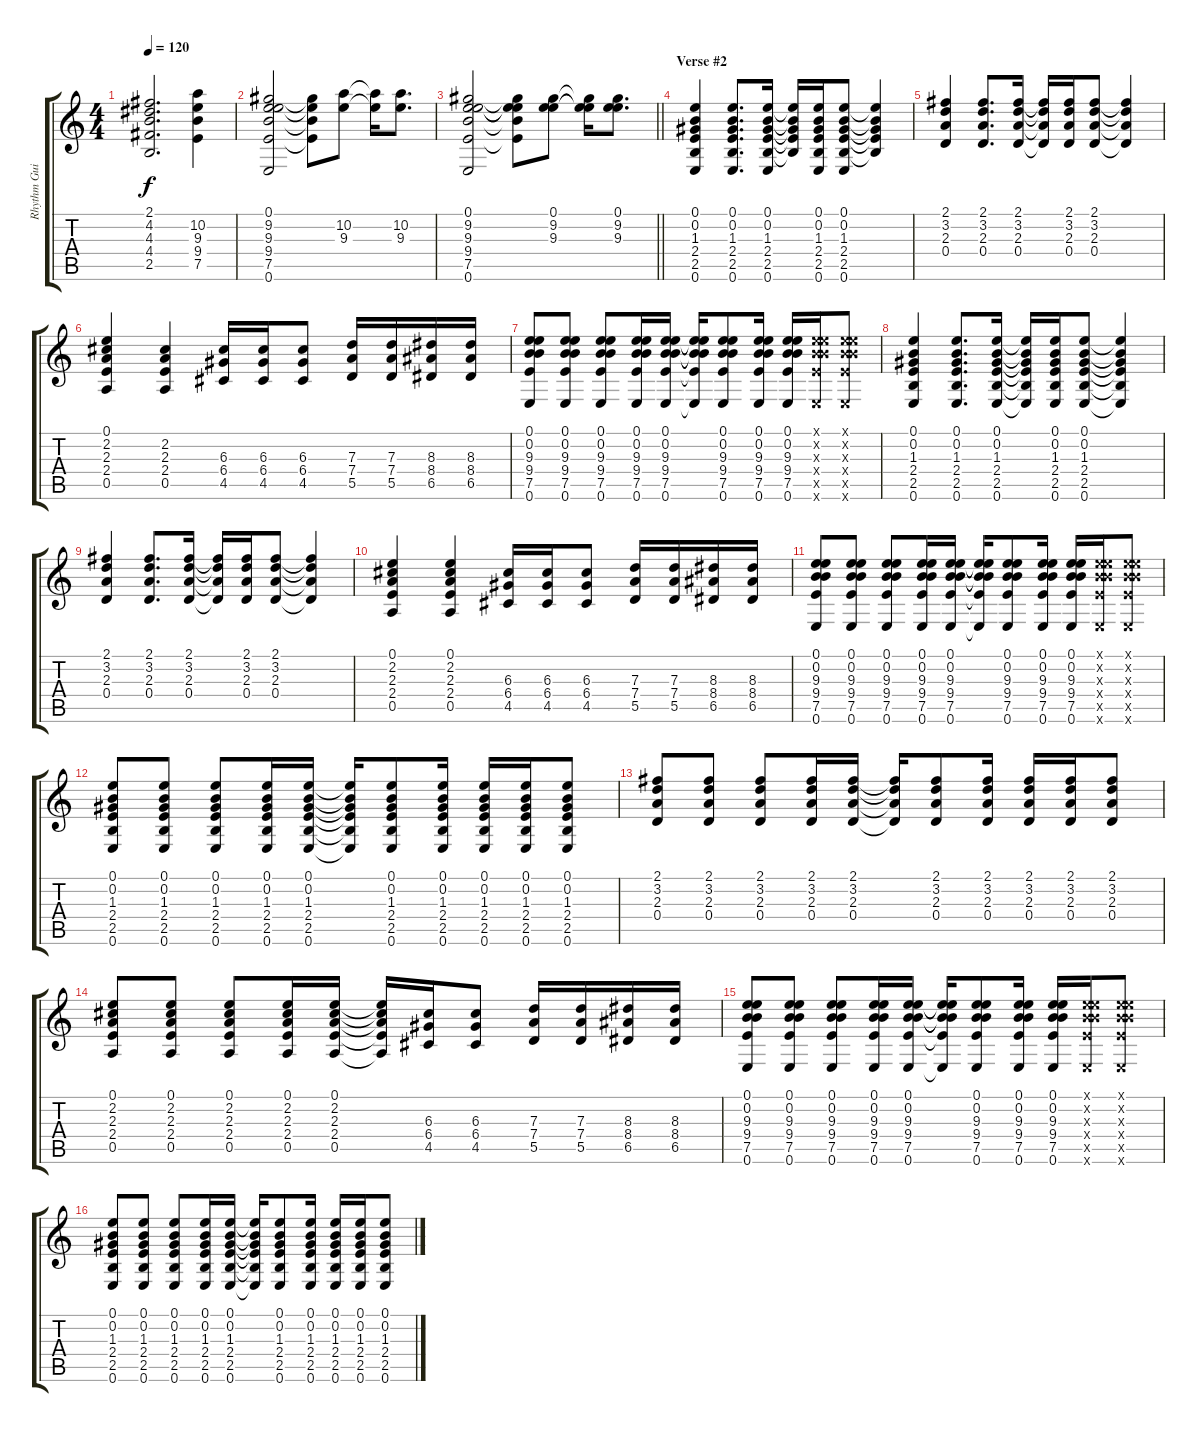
\track ("Rhythm Guitar" "Rhythm Gui") {instrument acousticguitarsteel}
\staff {score tabs}
\tuning (E4 B3 G3 D3 A2 E2) {hide}
\ts (4 4)
\tempo 120
\clef g2
\ks c
(2.1 4.2 4.3 4.4 2.5).2{d dy f} (10.2 9.3 9.4 7.5).4 |
(0.1 9.2 9.3 9.4 7.5 0.6).2 (9.2{t} 9.3{t} 9.4{t} 7.5{t}).8 (10.2 9.3).8 (10.2{t} 9.3{t}).16 (10.2 9.3).8{d} |
\barLineRight lightlight
(0.1 9.2 9.3 9.4 7.5 0.6).2 (0.1{t} 9.2{t} 9.3{t} 9.4{t} 7.5{t}).8 (0.1 9.2 9.3).8 (0.1{t} 9.2{t} 9.3{t}).16 (0.1 9.2 9.3).8{d} |
\section ("" "Verse #2")
(0.1 0.2 1.3 2.4 2.5 0.6).4 (0.1 0.2 1.3 2.4 2.5 0.6).8{d} (0.1 0.2 1.3 2.4 2.5 0.6).16 (0.1{t} 0.2{t} 1.3{t} 2.4{t} 2.5{t}).16 (0.1 0.2 1.3 2.4 2.5 0.6).16 (0.1 0.2 1.3 2.4 2.5 0.6).8 (0.1{t} 0.2{t} 1.3{t} 2.4{t} 2.5{t}).4 |
(2.1 3.2 2.3 0.4).4 (2.1 3.2 2.3 0.4).8{d} (2.1 3.2 2.3 0.4).16 (2.1{t} 3.2{t} 2.3{t} 0.4{t}).16 (2.1 3.2 2.3 0.4).16 (2.1 3.2 2.3 0.4).8 (2.1{t} 3.2{t} 2.3{t} 0.4{t}).4 |
(0.1 2.2 2.3 2.4 0.5).4 (2.2 2.3 2.4 0.5).4 (6.3 6.4 4.5).16 (6.3 6.4 4.5).16 (6.3 6.4 4.5).8 (7.3 7.4 5.5).16 (7.3 7.4 5.5).16 (8.3 8.4 6.5).16 (8.3 8.4 6.5).16 |
(0.1 0.2 9.3 9.4 7.5 0.6).8 (0.1 0.2 9.3 9.4 7.5 0.6).8 (0.1 0.2 9.3 9.4 7.5 0.6).8 (0.1 0.2 9.3 9.4 7.5 0.6).16 (0.1 0.2 9.3 9.4 7.5 0.6).16 (0.1{t} 0.2{t} 9.3{t} 9.4{t} 7.5{t} 0.6{t}).16 (0.1 0.2 9.3 9.4 7.5 0.6).8 (0.1 0.2 9.3 9.4 7.5 0.6).16 (0.1 0.2 9.3 9.4 7.5 0.6).16 (0.1{x} 0.2{x} 9.3{x} 9.4{x} 7.5{x} 0.6{x}).16 (0.1{x} 0.2{x} 9.3{x} 9.4{x} 7.5{x} 0.6{x}).8 |
(0.1 0.2 1.3 2.4 2.5 0.6).4 (0.1 0.2 1.3 2.4 2.5 0.6).8{d} (0.1 0.2 1.3 2.4 2.5 0.6).16 (0.1{t} 0.2{t} 1.3{t} 2.4{t} 2.5{t} 0.6{t}).16 (0.1 0.2 1.3 2.4 2.5 0.6).16 (0.1 0.2 1.3 2.4 2.5 0.6).8 (0.1{t} 0.2{t} 1.3{t} 2.4{t} 2.5{t} 0.6{t}).4 |
(2.1 3.2 2.3 0.4).4 (2.1 3.2 2.3 0.4).8{d} (2.1 3.2 2.3 0.4).16 (2.1{t} 3.2{t} 2.3{t} 0.4{t}).16 (2.1 3.2 2.3 0.4).16 (2.1 3.2 2.3 0.4).8 (2.1{t} 3.2{t} 2.3{t} 0.4{t}).4 |
(0.1 2.2 2.3 2.4 0.5).4 (0.1 2.2 2.3 2.4 0.5).4 (6.3 6.4 4.5).16 (6.3 6.4 4.5).16 (6.3 6.4 4.5).8 (7.3 7.4 5.5).16 (7.3 7.4 5.5).16 (8.3 8.4 6.5).16 (8.3 8.4 6.5).16 |
(0.1 0.2 9.3 9.4 7.5 0.6).8 (0.1 0.2 9.3 9.4 7.5 0.6).8 (0.1 0.2 9.3 9.4 7.5 0.6).8 (0.1 0.2 9.3 9.4 7.5 0.6).16 (0.1 0.2 9.3 9.4 7.5 0.6).16 (0.1{t} 0.2{t} 9.3{t} 9.4{t} 7.5{t} 0.6{t}).16 (0.1 0.2 9.3 9.4 7.5 0.6).8 (0.1 0.2 9.3 9.4 7.5 0.6).16 (0.1 0.2 9.3 9.4 7.5 0.6).16 (0.1{x} 0.2{x} 9.3{x} 9.4{x} 7.5{x} 0.6{x}).16 (0.1{x} 0.2{x} 9.3{x} 9.4{x} 7.5{x} 0.6{x}).8 |
(0.1 0.2 1.3 2.4 2.5 0.6).8 (0.1 0.2 1.3 2.4 2.5 0.6).8 (0.1 0.2 1.3 2.4 2.5 0.6).8 (0.1 0.2 1.3 2.4 2.5 0.6).16 (0.1 0.2 1.3 2.4 2.5 0.6).16 (0.1{t} 0.2{t} 1.3{t} 2.4{t} 2.5{t} 0.6{t}).16 (0.1 0.2 1.3 2.4 2.5 0.6).8 (0.1 0.2 1.3 2.4 2.5 0.6).16 (0.1 0.2 1.3 2.4 2.5 0.6).16 (0.1 0.2 1.3 2.4 2.5 0.6).16 (0.1 0.2 1.3 2.4 2.5 0.6).8 |
(2.1 3.2 2.3 0.4).8 (2.1 3.2 2.3 0.4).8 (2.1 3.2 2.3 0.4).8 (2.1 3.2 2.3 0.4).16 (2.1 3.2 2.3 0.4).16 (2.1{t} 3.2{t} 2.3{t} 0.4{t}).16 (2.1 3.2 2.3 0.4).8 (2.1 3.2 2.3 0.4).16 (2.1 3.2 2.3 0.4).16 (2.1 3.2 2.3 0.4).16 (2.1 3.2 2.3 0.4).8 |
(0.1 2.2 2.3 2.4 0.5).8 (0.1 2.2 2.3 2.4 0.5).8 (0.1 2.2 2.3 2.4 0.5).8 (0.1 2.2 2.3 2.4 0.5).16 (0.1 2.2 2.3 2.4 0.5).16 (0.1{t} 2.2{t} 2.3{t} 2.4{t} 0.5{t}).16 (6.3 6.4 4.5).16 (6.3 6.4 4.5).8 (7.3 7.4 5.5).16 (7.3 7.4 5.5).16 (8.3 8.4 6.5).16 (8.3 8.4 6.5).16 |
(0.1 0.2 9.3 9.4 7.5 0.6).8 (0.1 0.2 9.3 9.4 7.5 0.6).8 (0.1 0.2 9.3 9.4 7.5 0.6).8 (0.1 0.2 9.3 9.4 7.5 0.6).16 (0.1 0.2 9.3 9.4 7.5 0.6).16 (0.1{t} 0.2{t} 9.3{t} 9.4{t} 7.5{t} 0.6{t}).16 (0.1 0.2 9.3 9.4 7.5 0.6).8 (0.1 0.2 9.3 9.4 7.5 0.6).16 (0.1 0.2 9.3 9.4 7.5 0.6).16 (0.1{x} 0.2{x} 9.3{x} 9.4{x} 7.5{x} 0.6{x}).16 (0.1{x} 0.2{x} 9.3{x} 9.4{x} 7.5{x} 0.6{x}).8 |
(0.1 0.2 1.3 2.4 2.5 0.6).8 (0.1 0.2 1.3 2.4 2.5 0.6).8 (0.1 0.2 1.3 2.4 2.5 0.6).8 (0.1 0.2 1.3 2.4 2.5 0.6).16 (0.1 0.2 1.3 2.4 2.5 0.6).16 (0.1{t} 0.2{t} 1.3{t} 2.4{t} 2.5{t} 0.6{t}).16 (0.1 0.2 1.3 2.4 2.5 0.6).8 (0.1 0.2 1.3 2.4 2.5 0.6).16 (0.1 0.2 1.3 2.4 2.5 0.6).16 (0.1 0.2 1.3 2.4 2.5 0.6).16 (0.1 0.2 1.3 2.4 2.5 0.6).8
